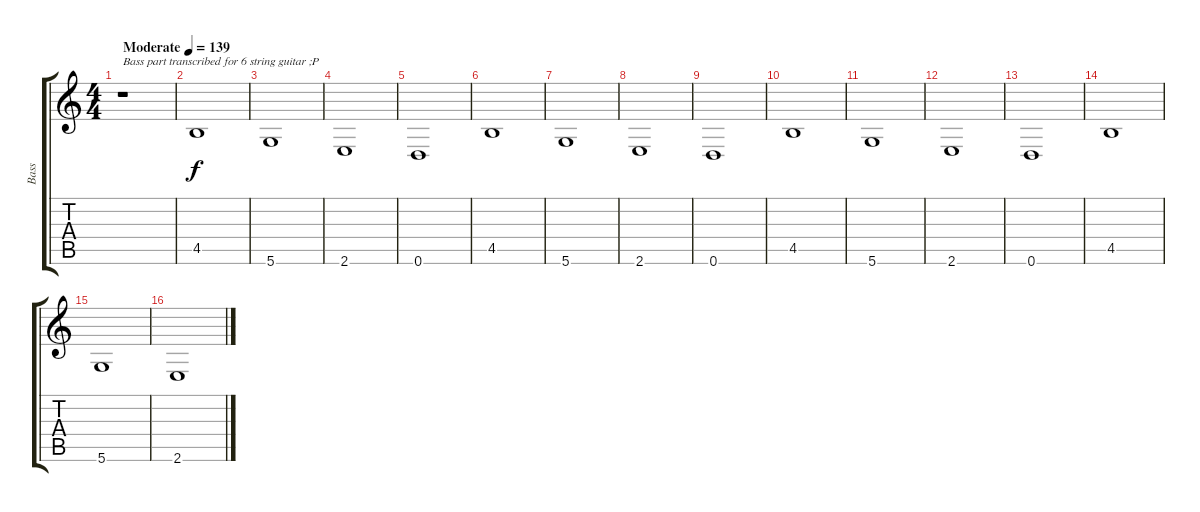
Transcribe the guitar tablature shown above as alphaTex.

\track ("Bass" "Bass") {instrument electricbassfinger}
\staff {score tabs}
\tuning (D4 A3 F3 C3 G2 D2) {hide}
\ts (4 4)
\tempo (139 "Moderate")
\clef g2
\ks c
r.1{txt "Bass part transcribed for 6 string guitar ;P" dy f instrument electricbassfinger} |
4.5.1 |
5.6.1 |
2.6.1 |
0.6.1 |
4.5.1 |
5.6.1 |
2.6.1 |
0.6.1 |
4.5.1 |
5.6.1 |
2.6.1 |
0.6.1 |
4.5.1 |
5.6.1 |
2.6.1
